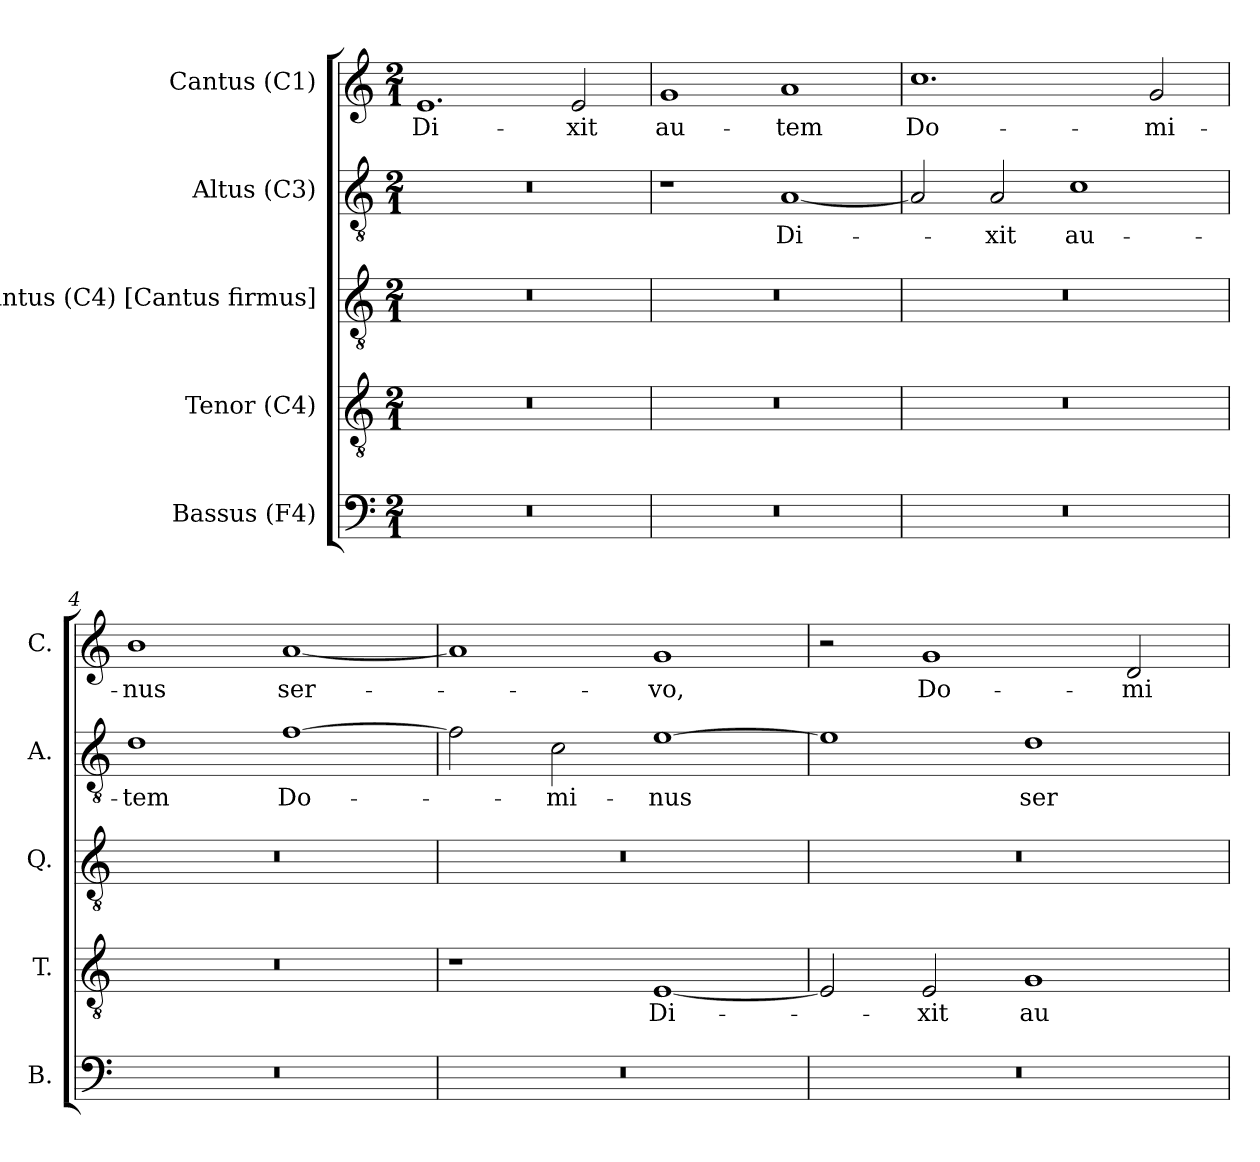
**kern	**kern	**text	**kern	**kern	**text	**kern	**text
*part5	*part4	*part4	*part3	*part2	*part2	*part1	*part1
*staff5	*staff4	*staff4	*staff3	*staff2	*staff2	*staff1	*staff1
*I"Bassus (F4)	*I"Tenor (C4)	*	*I"Quintus (C4) [Cantus firmus]	*I"Altus (C3)	*	*I"Cantus (C1)	*
*I'B.	*I'T.	*	*I'Q.	*I'A.	*	*I'C.	*
!!LO:PB:g=z
*clefF4	*clefGv2	*	*clefGv2	*clefGv2	*	*clefG2	*
*	*	*	*ITrd7c12	*ITrd7c12	*	*	*
*k[]	*k[]	*	*k[]	*k[]	*	*k[]	*
*C:	*C:	*	*C:	*C:	*	*C:	*
*M2/1	*M2/1	*	*M2/1	*M2/1	*	*M2/1	*
=1	=1	=1	=1	=1	=1	=1	=1
!LO:N:vis=1	!LO:N:vis=1	!	!LO:N:vis=1	!LO:N:vis=1	!	!	!
!	!	!	!	!	!	!	!LO:LY:b:color=#000000
0r	0r	.	0r	0r	.	1.ei	Di-
!	!	!	!	!	!	!	!LO:LY:b:color=#000000
.	.	.	.	.	.	2ei/	-xit
=2	=2	=2	=2	=2	=2	=2	=2
!LO:N:vis=1	!LO:N:vis=1	!	!LO:N:vis=1	!	!	!	!
!	!	!	!	!	!	!	!LO:LY:b:color=#000000
0r	0r	.	0r	1r	.	1gi	au-
!	!	!	!	!	!LO:LY:b:color=#000000	!	!
!	!	!	!	!	!	!	!LO:LY:b:color=#000000
.	.	.	.	[1AAi	Di-	1ai	-tem
=3	=3	=3	=3	=3	=3	=3	=3
!LO:N:vis=1	!LO:N:vis=1	!	!LO:N:vis=1	!	!	!	!
!	!	!	!	!	!	!	!LO:LY:b:color=#000000
0r	0r	.	0r	2AAi/]	.	1.cci	Do-
!	!	!	!	!	!LO:LY:b:color=#000000	!	!
.	.	.	.	2AAi/	-xit	.	.
!	!	!	!	!	!LO:LY:b:color=#000000	!	!
.	.	.	.	1Ci	au-	.	.
!	!	!	!	!	!	!	!LO:LY:b:color=#000000
.	.	.	.	.	.	2gi/	-mi-
=4	=4	=4	=4	=4	=4	=4	=4
!LO:N:vis=1	!LO:N:vis=1	!	!LO:N:vis=1	!	!	!	!
!	!	!	!	!	!LO:LY:b:color=#000000	!	!
!	!	!	!	!	!	!	!LO:LY:b:color=#000000
0r	0r	.	0r	1Di	-tem	1bi	-nus
!	!	!	!	!	!LO:LY:b:color=#000000	!	!
!	!	!	!	!	!	!	!LO:LY:b:color=#000000
.	.	.	.	[1Fi	Do-	[1ai	ser-
=5	=5	=5	=5	=5	=5	=5	=5
!LO:N:vis=1	!	!	!LO:N:vis=1	!	!	!	!
0r	1r	.	0r	2Fi\]	.	1ai]	.
!	!	!	!	!	!LO:LY:b:color=#000000	!	!
.	.	.	.	2Ci\	-mi-	.	.
!	!	!LO:LY:b:color=#000000	!	!	!	!	!
!	!	!	!	!	!LO:LY:b:color=#000000	!	!
!	!	!	!	!	!	!	!LO:LY:b:color=#000000
.	[1Ei	Di-	.	[1Ei	-nus	1gi	-vo,
=6	=6	=6	=6	=6	=6	=6	=6
!LO:N:vis=1	!	!	!LO:N:vis=1	!	!	!	!
0r	2Ei/]	.	0r	1Ei]	.	2r	.
!	!	!LO:LY:b:color=#000000	!	!	!	!	!
!	!	!	!	!	!	!	!LO:LY:b:color=#000000
.	2Ei/	-xit	.	.	.	1gi	Do-
!	!	!LO:LY:b:color=#000000	!	!	!	!	!
!	!	!	!	!	!LO:LY:b:color=#000000	!	!
.	1Gi	au-	.	1Di	ser-	.	.
!	!	!	!	!	!	!	!LO:LY:b:color=#000000
.	.	.	.	.	.	2di/	-mi-
=	=	=	=	=	=	=	=
*-	*-	*-	*-	*-	*-	*-	*-
